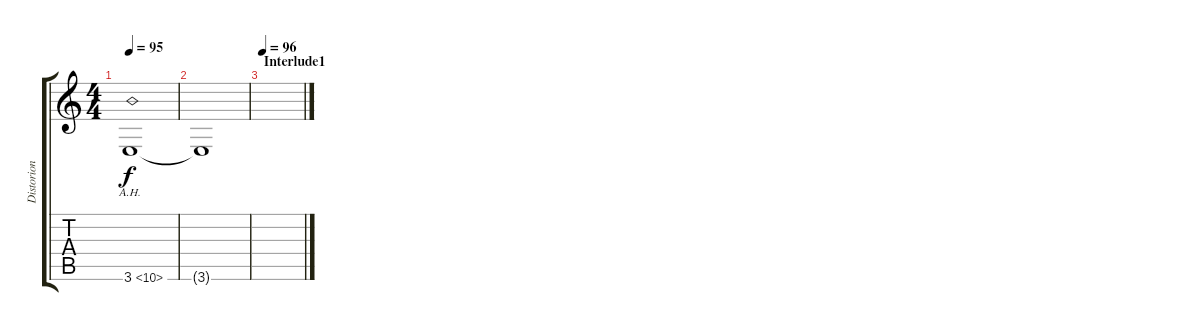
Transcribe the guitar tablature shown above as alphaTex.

\track ("Distorion Guitar" "Distorion ") {instrument distortionguitar}
\staff {score tabs}
\tuning (Db4 Ab3 E3 B2 Gb2 Db2) {hide}
\ts (4 4)
\tempo 95
\clef g2
\ks c
3.6{ah 7}.1{dy f} |
3.6{t}.1 |
\section ("" "Interlude1")
\tempo 96
